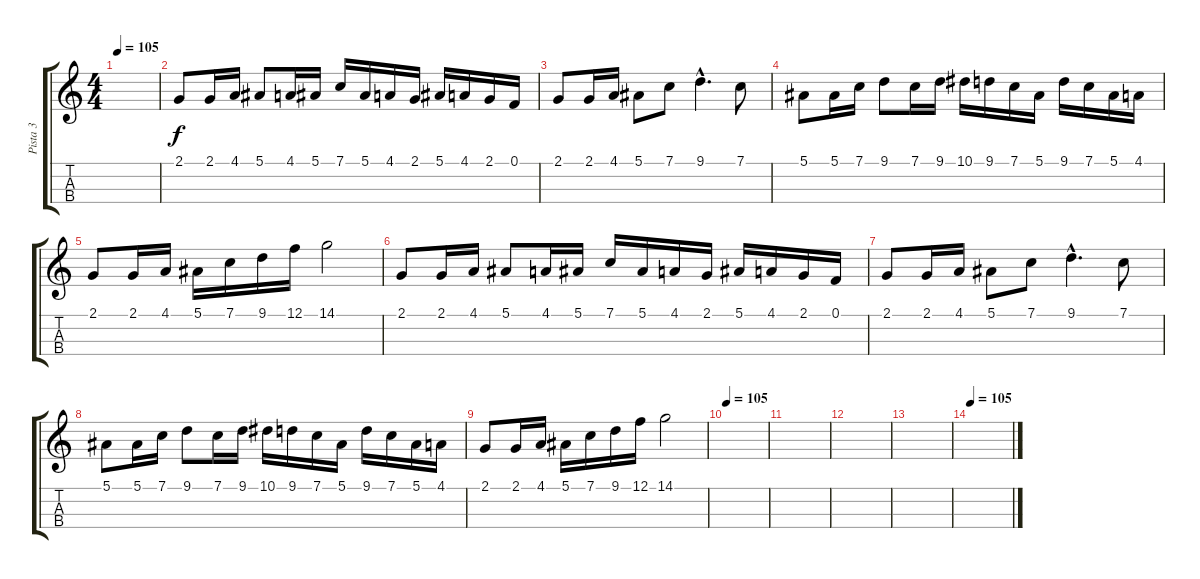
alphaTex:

\track ("Pista 3" "Pista 3") {instrument violin}
\staff {score tabs}
\tuning (F4 C4 G3 D3) {hide}
\ts (4 4)
\tempo 105
\clef g2
\ks c
|
2.1.8{volume 13} 2.1.16 4.1.16 5.1.8 4.1.16 5.1.16 7.1.16 5.1.16 4.1.16 2.1.16 5.1.16 4.1.16 2.1.16 0.1.16 |
2.1.8 2.1.16 4.1.16 5.1.8 7.1.8 9.1{hac}.4{d} 7.1.8 |
5.1.8 5.1.16 7.1.16 9.1.8 7.1.16 9.1.16 10.1.16 9.1.16 7.1.16 5.1.16 9.1.16 7.1.16 5.1.16 4.1.16 |
2.1.8 2.1.16 4.1.16 5.1.16 7.1.16 9.1.16 12.1.16 14.1.2 |
2.1.8{volume 13} 2.1.16 4.1.16 5.1.8 4.1.16 5.1.16 7.1.16 5.1.16 4.1.16 2.1.16 5.1.16 4.1.16 2.1.16 0.1.16 |
2.1.8 2.1.16 4.1.16 5.1.8 7.1.8 9.1{hac}.4{d} 7.1.8 |
5.1.8 5.1.16 7.1.16 9.1.8 7.1.16 9.1.16 10.1.16 9.1.16 7.1.16 5.1.16 9.1.16 7.1.16 5.1.16 4.1.16 |
2.1.8 2.1.16 4.1.16 5.1.16 7.1.16 9.1.16 12.1.16 14.1.2 |
\tempo 105
|
|
|
|
\tempo 105
